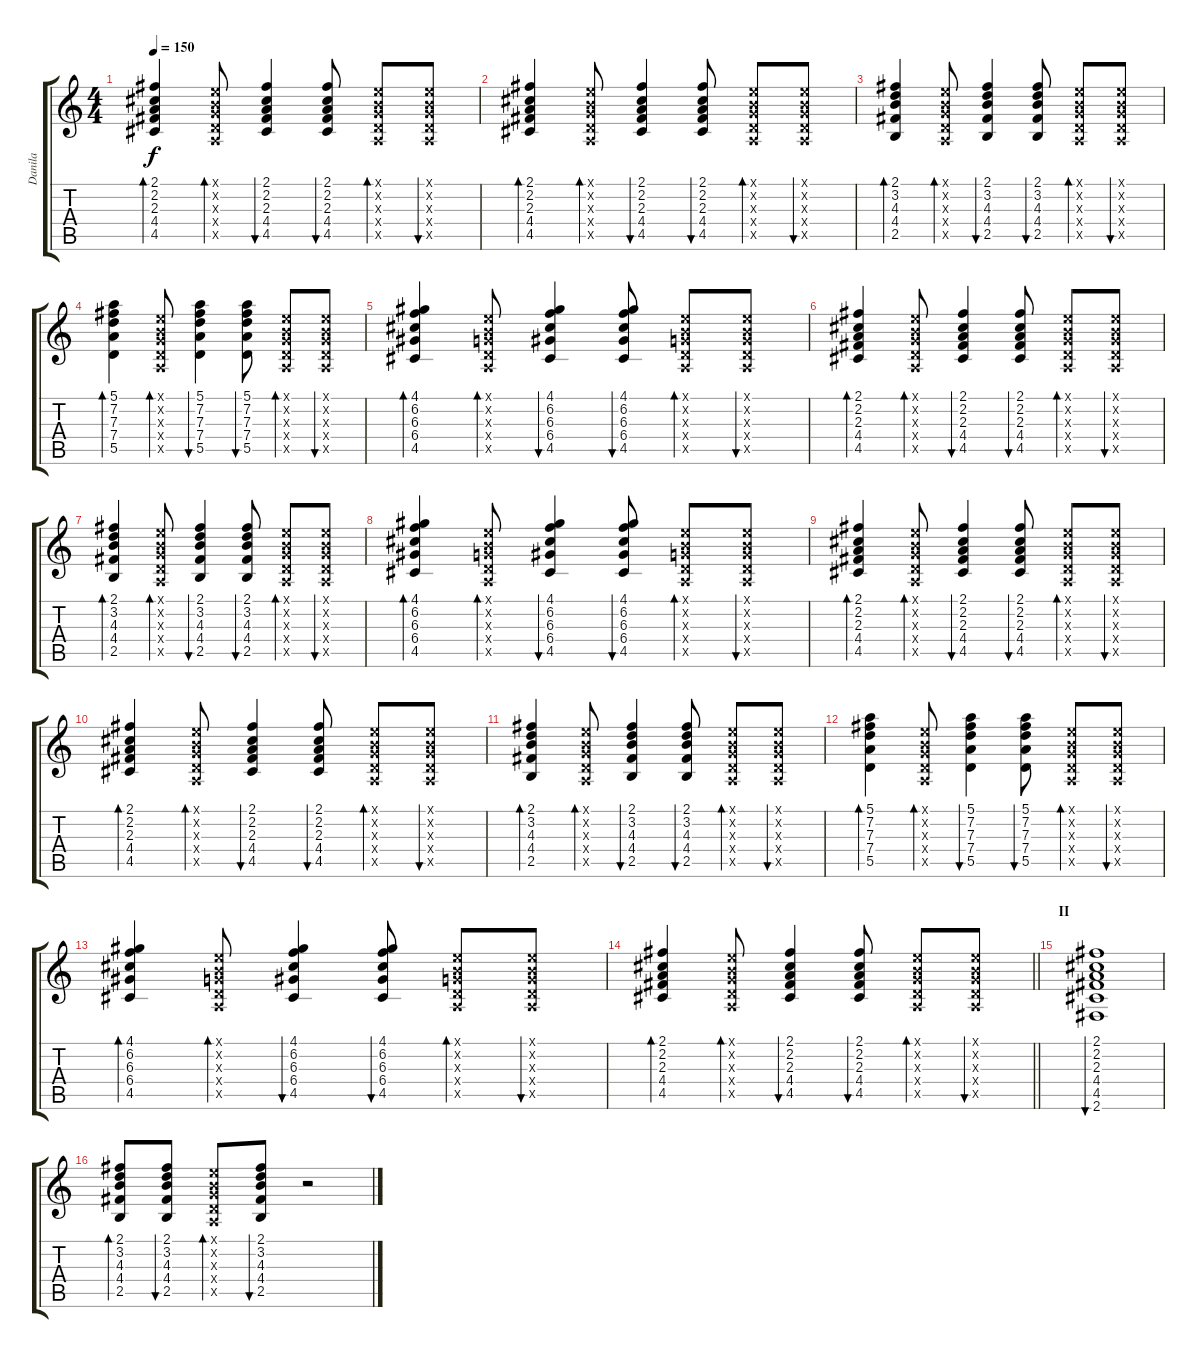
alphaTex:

\track ("Danila" "Danila") {instrument electricguitarjazz}
\staff {score tabs}
\tuning (E4 B3 G3 D3 A2 E2) {hide}
\ts (4 4)
\tempo 150
\clef g2
\ks c
(2.1 2.2 2.3 4.4 4.5).4{bd 60 dy f} (0.1{x} 0.2{x} 0.3{x} 0.4{x} 0.5{x}).8{bd 30} (2.1 2.2 2.3 4.4 4.5).4{bu 30} (2.1 2.2 2.3 4.4 4.5).8{bu 30} (0.1{x} 0.2{x} 0.3{x} 0.4{x} 0.5{x}).8{bd 30} (0.1{x} 0.2{x} 0.3{x} 0.4{x} 0.5{x}).8{bu 30} |
(2.1 2.2 2.3 4.4 4.5).4{bd 60} (0.1{x} 0.2{x} 0.3{x} 0.4{x} 0.5{x}).8{bd 30} (2.1 2.2 2.3 4.4 4.5).4{bu 30} (2.1 2.2 2.3 4.4 4.5).8{bu 30} (0.1{x} 0.2{x} 0.3{x} 0.4{x} 0.5{x}).8{bd 30} (0.1{x} 0.2{x} 0.3{x} 0.4{x} 0.5{x}).8{bu 30} |
(2.1 3.2 4.3 4.4 2.5).4{bd 60} (0.1{x} 0.2{x} 0.3{x} 0.4{x} 0.5{x}).8{bd 30} (2.1 3.2 4.3 4.4 2.5).4{bu 30} (2.1 3.2 4.3 4.4 2.5).8{bu 30} (0.1{x} 0.2{x} 0.3{x} 0.4{x} 0.5{x}).8{bd 30} (0.1{x} 0.2{x} 0.3{x} 0.4{x} 0.5{x}).8{bu 30} |
(5.1 7.2 7.3 7.4 5.5).4{bd 60} (0.1{x} 0.2{x} 0.3{x} 0.4{x} 0.5{x}).8{bd 30} (5.1 7.2 7.3 7.4 5.5).4{bu 30} (5.1 7.2 7.3 7.4 5.5).8{bu 30} (0.1{x} 0.2{x} 0.3{x} 0.4{x} 0.5{x}).8{bd 30} (0.1{x} 0.2{x} 0.3{x} 0.4{x} 0.5{x}).8{bu 30} |
(4.1 6.2 6.3 6.4 4.5).4{bd 60} (0.1{x} 0.2{x} 0.3{x} 0.4{x} 0.5{x}).8{bd 30} (4.1 6.2 6.3 6.4 4.5).4{bu 30} (4.1 6.2 6.3 6.4 4.5).8{bu 30} (0.1{x} 0.2{x} 0.3{x} 0.4{x} 0.5{x}).8{bd 30} (0.1{x} 0.2{x} 0.3{x} 0.4{x} 0.5{x}).8{bu 30} |
(2.1 2.2 2.3 4.4 4.5).4{bd 60} (0.1{x} 0.2{x} 0.3{x} 0.4{x} 0.5{x}).8{bd 30} (2.1 2.2 2.3 4.4 4.5).4{bu 30} (2.1 2.2 2.3 4.4 4.5).8{bu 30} (0.1{x} 0.2{x} 0.3{x} 0.4{x} 0.5{x}).8{bd 30} (0.1{x} 0.2{x} 0.3{x} 0.4{x} 0.5{x}).8{bu 30} |
(2.1 3.2 4.3 4.4 2.5).4{bd 60} (0.1{x} 0.2{x} 0.3{x} 0.4{x} 0.5{x}).8{bd 30} (2.1 3.2 4.3 4.4 2.5).4{bu 30} (2.1 3.2 4.3 4.4 2.5).8{bu 30} (0.1{x} 0.2{x} 0.3{x} 0.4{x} 0.5{x}).8{bd 30} (0.1{x} 0.2{x} 0.3{x} 0.4{x} 0.5{x}).8{bu 30} |
(4.1 6.2 6.3 6.4 4.5).4{bd 60} (0.1{x} 0.2{x} 0.3{x} 0.4{x} 0.5{x}).8{bd 30} (4.1 6.2 6.3 6.4 4.5).4{bu 30} (4.1 6.2 6.3 6.4 4.5).8{bu 30} (0.1{x} 0.2{x} 0.3{x} 0.4{x} 0.5{x}).8{bd 30} (0.1{x} 0.2{x} 0.3{x} 0.4{x} 0.5{x}).8{bu 30} |
(2.1 2.2 2.3 4.4 4.5).4{bd 60} (0.1{x} 0.2{x} 0.3{x} 0.4{x} 0.5{x}).8{bd 30} (2.1 2.2 2.3 4.4 4.5).4{bu 30} (2.1 2.2 2.3 4.4 4.5).8{bu 30} (0.1{x} 0.2{x} 0.3{x} 0.4{x} 0.5{x}).8{bd 30} (0.1{x} 0.2{x} 0.3{x} 0.4{x} 0.5{x}).8{bu 30} |
(2.1 2.2 2.3 4.4 4.5).4{bd 60} (0.1{x} 0.2{x} 0.3{x} 0.4{x} 0.5{x}).8{bd 30} (2.1 2.2 2.3 4.4 4.5).4{bu 30} (2.1 2.2 2.3 4.4 4.5).8{bu 30} (0.1{x} 0.2{x} 0.3{x} 0.4{x} 0.5{x}).8{bd 30} (0.1{x} 0.2{x} 0.3{x} 0.4{x} 0.5{x}).8{bu 30} |
(2.1 3.2 4.3 4.4 2.5).4{bd 60} (0.1{x} 0.2{x} 0.3{x} 0.4{x} 0.5{x}).8{bd 30} (2.1 3.2 4.3 4.4 2.5).4{bu 30} (2.1 3.2 4.3 4.4 2.5).8{bu 30} (0.1{x} 0.2{x} 0.3{x} 0.4{x} 0.5{x}).8{bd 30} (0.1{x} 0.2{x} 0.3{x} 0.4{x} 0.5{x}).8{bu 30} |
(5.1 7.2 7.3 7.4 5.5).4{bd 60} (0.1{x} 0.2{x} 0.3{x} 0.4{x} 0.5{x}).8{bd 30} (5.1 7.2 7.3 7.4 5.5).4{bu 30} (5.1 7.2 7.3 7.4 5.5).8{bu 30} (0.1{x} 0.2{x} 0.3{x} 0.4{x} 0.5{x}).8{bd 30} (0.1{x} 0.2{x} 0.3{x} 0.4{x} 0.5{x}).8{bu 30} |
(4.1 6.2 6.3 6.4 4.5).4{bd 60} (0.1{x} 0.2{x} 0.3{x} 0.4{x} 0.5{x}).8{bd 30} (4.1 6.2 6.3 6.4 4.5).4{bu 30} (4.1 6.2 6.3 6.4 4.5).8{bu 30} (0.1{x} 0.2{x} 0.3{x} 0.4{x} 0.5{x}).8{bd 30} (0.1{x} 0.2{x} 0.3{x} 0.4{x} 0.5{x}).8{bu 30} |
\barLineRight lightlight
(2.1 2.2 2.3 4.4 4.5).4{bd 60} (0.1{x} 0.2{x} 0.3{x} 0.4{x} 0.5{x}).8{bd 30} (2.1 2.2 2.3 4.4 4.5).4{bu 30} (2.1 2.2 2.3 4.4 4.5).8{bu 30} (0.1{x} 0.2{x} 0.3{x} 0.4{x} 0.5{x}).8{bd 30} (0.1{x} 0.2{x} 0.3{x} 0.4{x} 0.5{x}).8{bu 30} |
\section ("" "II")
(2.1 2.2 2.3 4.4 4.5 2.6).1{bu 120} |
(2.1 3.2 4.3 4.4 2.5).8{bd 30} (2.1 3.2 4.3 4.4 2.5).8{bu 30} (0.1{x} 0.2{x} 0.3{x} 0.4{x} 0.5{x}).8{bd 30} (2.1 3.2 4.3 4.4 2.5).8{bu 30} r.2
